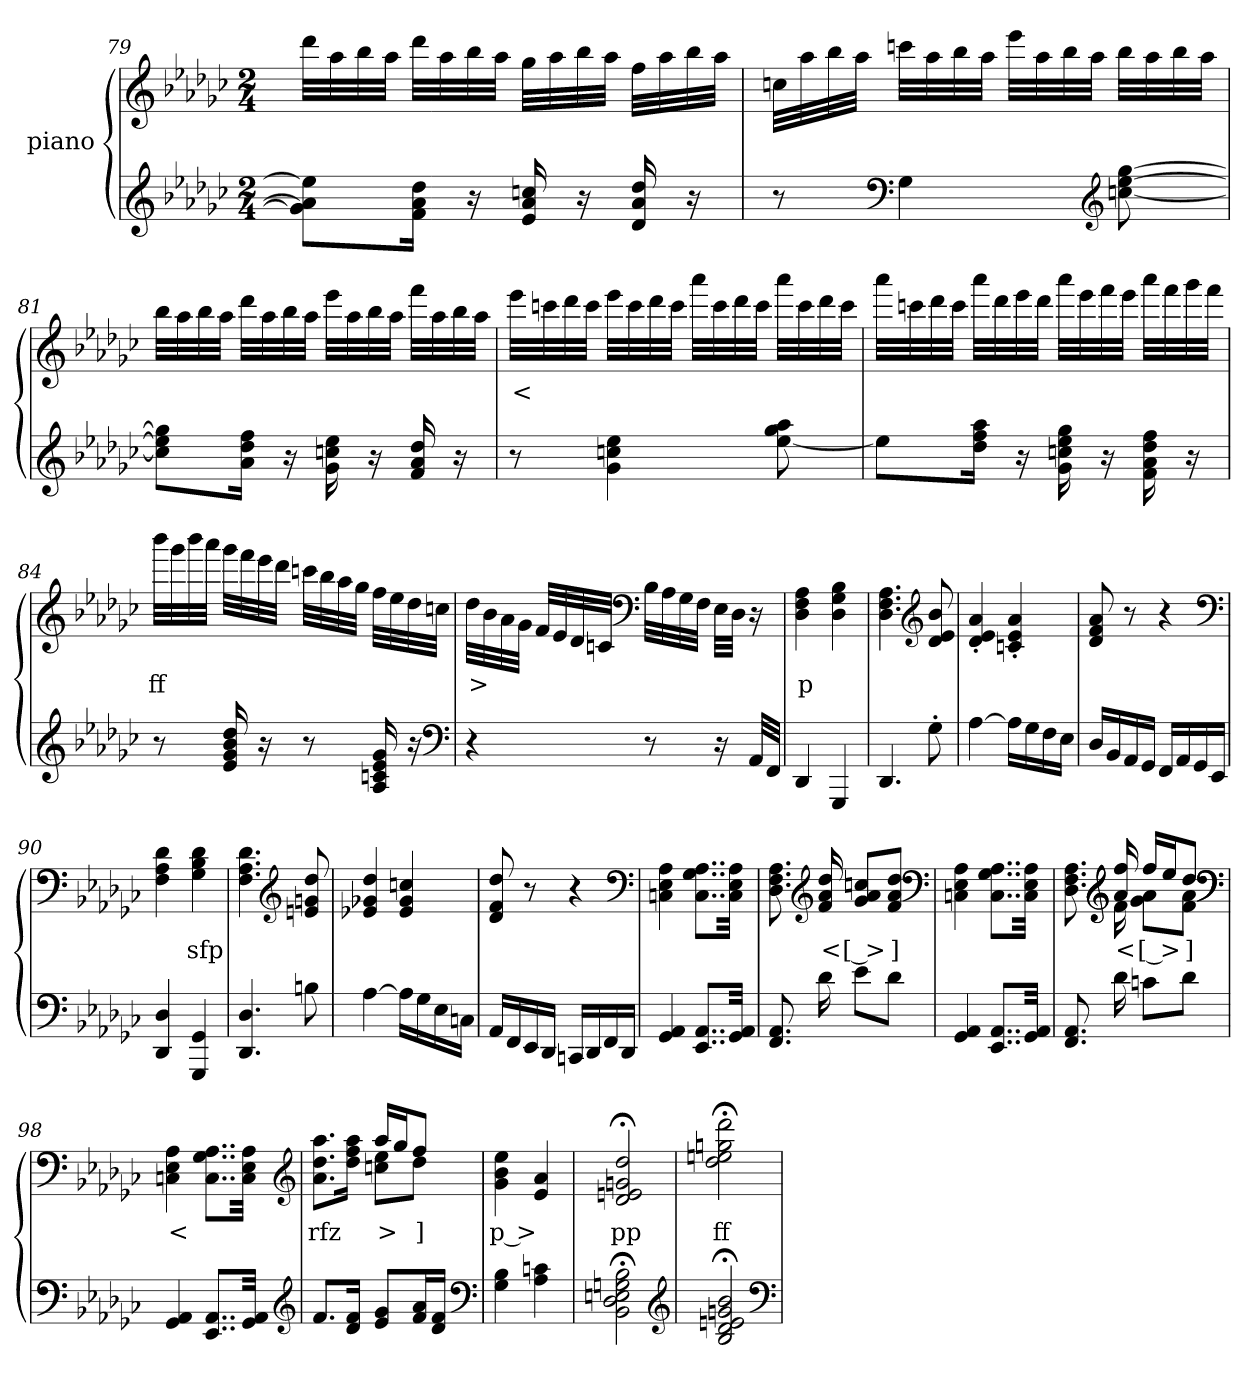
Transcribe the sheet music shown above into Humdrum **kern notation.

**kern	**kern	**text
*part2	*part1	*part1
*staff2	*staff1	*staff1
*	*I"piano	*
*clefG2	*clefG2	*
*k[b-e-a-d-g-c-]	*k[b-e-a-d-g-c-]	*
*G-:	*G-:	*
*M2/4	*M2/4	*
=79	=79	=79
8g-] 8a-] 8ee-]L	32ddd-LLL	.
.	32aa-	.
.	32bb-	.
.	32aa-JJJ	.
16f 16a- 16dd-Jk	32ddd-LLL	.
.	32aa-	.
16r	32bb-	.
.	32aa-JJJ	.
16e- 16a- 16ccn	32gg-LLL	.
.	32aa-	.
16r	32bb-	.
.	32aa-JJJ	.
16d- 16a- 16dd-	32ffLLL	.
.	32aa-	.
16r	32bb-	.
.	32aa-JJJ	.
=80	=80	=80
8r	32ccnLLL	.
.	32aa-	.
.	32bb-	.
.	32aa-JJJ	.
*clefF4	*	*
4G-	32cccLLL	.
.	32aa-	.
.	32bb-	.
.	32aa-JJJ	.
.	32eee-LLL	.
.	32aa-	.
.	32bb-	.
.	32aa-JJJ	.
*clefG2	*	*
[8ccn [8ee- [8gg-	32bb-LLL	.
.	32aa-	.
.	32bb-	.
.	32aa-JJJ	.
=81	=81	=81
8ccn] 8ee-] 8gg-]L	32bb-LLL	.
.	32aa-	.
.	32bb-	.
.	32aa-JJJ	.
16a- 16dd- 16ffJk	32ddd-LLL	.
.	32aa-	.
16r	32bb-	.
.	32aa-JJJ	.
16g- 16cc 16ee-	32eee-LLL	.
.	32aa-	.
16r	32bb-	.
.	32aa-JJJ	.
16f 16a- 16dd-	32fffLLL	.
.	32aa-	.
16r	32bb-	.
.	32aa-JJJ	.
=82	=82	=82
8r	32eee-LLL	<
.	32cccn	.
.	32ddd-	.
.	32cccJJJ	.
4g- 4ccn 4ee-	32eee-LLL	.
.	32ccc	.
.	32ddd-	.
.	32cccJJJ	.
.	32aaa-LLL	.
.	32ccc	.
.	32ddd-	.
.	32cccJJJ	.
[8ee- 8gg- 8aa-	32aaa-LLL	.
.	32ccc	.
.	32ddd-	.
.	32cccJJJ	.
=83	=83	=83
8ee-L]	32aaa-LLL	.
.	32cccn	.
.	32ddd-	.
.	32cccJJJ	.
16dd- 16ff 16aa-Jk	32aaa-LLL	.
.	32ddd-	.
16r	32eee-	.
.	32ddd-JJJ	.
16g- 16ccn 16ee- 16gg-	32aaa-LLL	.
.	32eee-	.
16r	32fff	.
.	32eee-JJJ	.
16f 16a- 16dd- 16ff	32aaa-LLL	.
.	32fff	.
16r	32ggg-	.
.	32fffJJJ	.
=84	=84	=84
8r	32bbb-LLL	ff
.	32ggg-	.
.	32bbb-	.
.	32aaa-JJJ	.
16e- 16g- 16b- 16dd-	32ggg-LLL	.
.	32fff	.
16r	32eee-	.
.	32ddd-JJJ	.
8r	32cccnLLL	.
.	32bb-	.
.	32aa-	.
.	32gg-JJJ	.
16A- 16cn 16e- 16g-	32ffLLL	.
.	32ee-	.
16r	32dd-	.
.	32ccJJJ	.
*clefF4	*	*
=85	=85	=85
4r	32dd-LLL	>
.	32b-	.
.	32a-	.
.	32g-JJJ	.
.	32fLLL	.
.	32e-	.
.	32d-	.
.	32cnJJJ	.
*	*clefF4	*
8r	32B-LLL	.
.	32A-	.
.	32G-	.
.	32FJJJ	.
16r	32E-LLL	.
.	32D-JJJ	.
32AA-LLL	16r	.
32FFJJJ	.	.
=86	=86	=86
4DD-	4D- 4F 4A-	p
4GGG-	4D- 4G- 4B-	.
=87	=87	=87
4.DD-	4.D- 4.F 4.A-	.
*	*clefG2	*
8G-'>	8d- 8e- 8b-	.
=88	=88	=88
[4A-	4d-'> 4e-'> 4a-'>	.
16A-LL]	4cn'> 4e-'> 4a-'>	.
16G-	.	.
16F	.	.
16E-JJ	.	.
=89	=89	=89
16D-LL	8d- 8f 8a-	.
16BB-	.	.
16AA-	8r	.
16GG-JJ	.	.
16FFLL	4r	.
16AA-	.	.
16GG-	.	.
16EE-JJ	.	.
*	*clefF4	*
=90	=90	=90
4DD- 4D-	4F 4A- 4d-	.
4GGG- 4GG-	4G- 4B- 4d-	sfp
=91	=91	=91
4.DD- 4.D-	4.F 4.A- 4.d-	.
*	*clefG2	*
8Bn	8en 8gn 8dd-	.
=92	=92	=92
[4A-	4e-X 4g-X 4dd-	.
16A-LL]	4e- 4g- 4ccn	.
16G-	.	.
16E-	.	.
16CnJJ	.	.
=93	=93	=93
16AA-LL	8d- 8f 8dd-	.
16FF	.	.
16EE-	8r	.
16DD-JJ	.	.
16CCnLL	4r	.
16DD-	.	.
16FF	.	.
16DD-JJ	.	.
*	*clefF4	*
=94	=94	=94
4GG- 4AA-	4Cn 4E- 4A-	.
8..EE- 8..AA-L	8..C 8..G- 8..A-L	.
32GG- 32AA-Jkk	32C 32E- 32A-Jkk	.
=95	=95	=95
8.FF 8.AA-	8.D- 8.F 8.A-	.
*	*clefG2	*
16d-	16f 16a- 16dd-	<
8e-L	8g- 8a- 8ccnL	[ >
8d-J	8f 8a- 8dd-J	]
*	*clefF4	*
=96	=96	=96
4GG- 4AA-	4Cn 4E- 4A-	.
8..EE- 8..AA-L	8..C 8..G- 8..A-L	.
32GG- 32AA-Jkk	32C 32E- 32A-Jkk	.
=97	=97	=97
*	*^	*
8.FF 8.AA-	8.ryy	8.D- 8.F 8.A-	.
*	*clefG2	*	*
16d-	16a- 16ff	16f	<
8cnL	16ffLL	8g- 8a-L	[ >
.	16ee-J	.	.
8d-J	8dd-J	8f 8a-J	]
*	*v	*v	*
*	*clefF4	*
=98	=98	=98
4GG- 4AA-	4Cn 4E- 4A-	<
8..EE- 8..AA-L	8..C 8..G- 8..A-L	.
32GG- 32AA-Jkk	32C 32E- 32A-Jkk	.
*clefG2	*clefG2	*
=99	=99	=99
*	*^	*
8.fL	4ryy	8.a- 8.dd- 8.aa-L	rfz
16f 16d-Jk	.	16dd- 16ff 16aa-Jk	.
8g- 8e-L	16aa-LL	8ccn 8ee-L	>
.	16gg-J	.	.
16f 16a-L	8ffJ	8dd-J	]
16d- 16fJJ	.	.	.
*	*v	*v	*
*clefF4	*	*
=100	=100	=100
4G- 4B-	4g- 4b- 4ee-	p >
4A- 4cn	4e- 4a-	.
=101	=101	=101
2BB-;< 2D-;< 2En;< 2Gn;< 2B-;<	2d-;< 2en;< 2gn;< 2dd-;<	pp
*clefG2	*	*
=102	=102	=102
2B-;< 2d-;< 2en;< 2gn;< 2b-;<	2dd-;< 2een;< 2ggn;< 2ddd-;<	ff
*clefF4	*	*
=	=	=
*-	*-	*-
